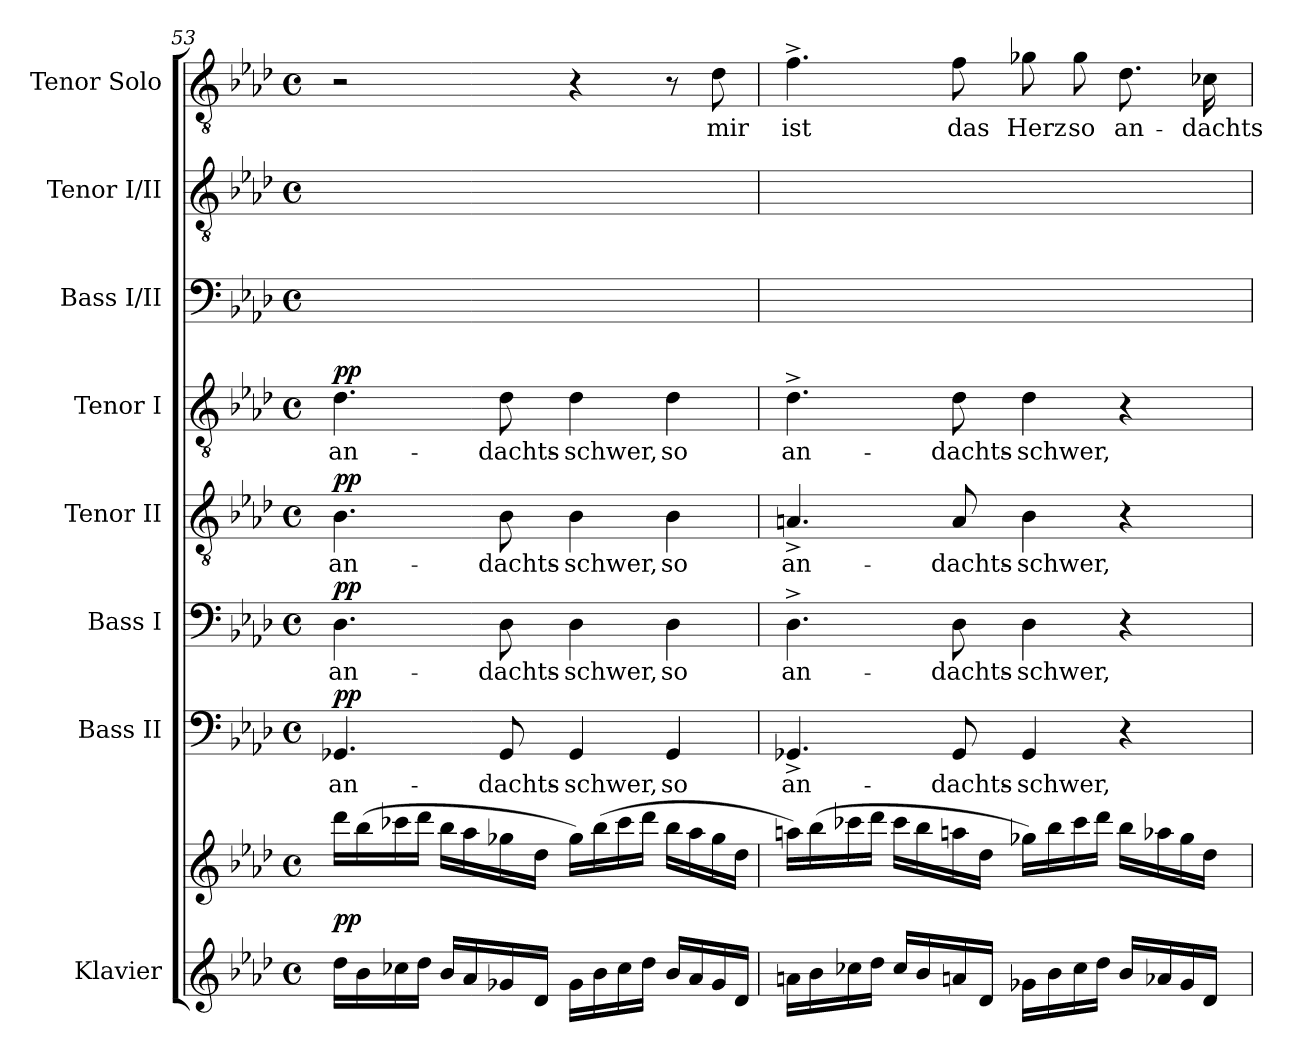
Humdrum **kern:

**kern	**kern	**dynam	**kern	**text	**dynam	**kern	**text	**dynam	**kern	**text	**dynam	**kern	**text	**dynam	**kern	**text	**kern	**text	**kern	**text
*part8	*part8	*part8	*part7	*part7	*part7	*part6	*part6	*part6	*part5	*part5	*part5	*part4	*part4	*part4	*part3	*part3	*part2	*part2	*part1	*part1
*staff9	*staff8	*staff8/9	*staff7	*staff7	*staff7	*staff6	*staff6	*staff6	*staff5	*staff5	*staff5	*staff4	*staff4	*staff4	*staff3	*staff3	*staff2	*staff2	*staff1	*staff1
*I"Klavier	*	*	*I"Bass II	*	*	*I"Bass I	*	*	*I"Tenor II	*	*	*I"Tenor I	*	*	*I"Bass I/II	*	*I"Tenor I/II	*	*I"Tenor Solo	*
*I'Klav.	*	*	*I'B.	*	*	*I'B.	*	*	*I'T.	*	*	*I'T.	*	*	*I'B.	*	*I'T.	*	*I'T. Solo	*
!!LO:LB:g=z
*clefG2	*clefG2	*	*clefF4	*	*	*clefF4	*	*	*clefGv2	*	*	*clefGv2	*	*	*clefF4	*	*clefGv2	*	*clefGv2	*
*	*	*	*	*	*	*	*	*	*ITrd7c12	*	*	*ITrd7c12	*	*	*	*	*ITrd7c12	*	*ITrd7c12	*
*k[b-e-a-d-]	*k[b-e-a-d-]	*	*k[b-e-a-d-]	*	*	*k[b-e-a-d-]	*	*	*k[b-e-a-d-]	*	*	*k[b-e-a-d-]	*	*	*k[b-e-a-d-]	*	*k[b-e-a-d-]	*	*k[b-e-a-d-]	*
*A-:	*A-:	*	*A-:	*	*	*A-:	*	*	*A-:	*	*	*A-:	*	*	*A-:	*	*A-:	*	*A-:	*
*M4/4	*M4/4	*	*M4/4	*	*	*M4/4	*	*	*M4/4	*	*	*M4/4	*	*	*M4/4	*	*M4/4	*	*M4/4	*
*met(c)	*met(c)	*	*met(c)	*	*	*met(c)	*	*	*met(c)	*	*	*met(c)	*	*	*met(c)	*	*met(c)	*	*met(c)	*
=53	=53	=53	=53	=53	=53	=53	=53	=53	=53	=53	=53	=53	=53	=53	=53	=53	=53	=53	=53	=53
!	!	!	!	!LO:LY:b:color=#000000	!	!	!	!	!	!	!	!	!	!	!	!	!	!	!	!
!	!	!	!	!	!	!	!LO:LY:b:color=#000000	!	!	!	!	!	!	!	!	!	!	!	!	!
!	!	!	!	!	!	!	!	!	!	!LO:LY:b:color=#000000	!	!	!	!	!	!	!	!	!	!
!	!	!	!	!	!	!	!	!	!	!	!	!	!LO:LY:b:color=#000000	!	!	!	!	!	!	!
!	!	!	!	!	!	!	!	!	!	!	!	!	!	!	!	!LO:LY:b:color=#000000	!	!	!	!
*	*	*	*	*	*	*	*	*	*	*	*	*	*	*	*^	*	*	*	*	*
!	!	!	!	!	!	!	!	!	!	!	!	!	!	!	!	!	!	!	!LO:LY:b:color=#000000	!	!
*	*	*	*	*	*	*	*	*	*	*	*	*	*	*	*	*	*	*^	*	*	*
16dd-i\LL	16ddd-i\LL	pp	4.GG-Xi/	an-	pp	4.D-i\	an-	pp	4.BB-i\	an-	pp	4.D-i\	an-	pp	4.D-i/yy	4.GG-Xi\yy	an-	4.D-i/yy	4.BB-i\yy	an-	2r	.
16b-i\	(16bb-i\	.	.	.	.	.	.	.	.	.	.	.	.	.	.	.	.	.	.	.	.	.
16cc-Xi\	16ccc-Xi\	.	.	.	.	.	.	.	.	.	.	.	.	.	.	.	.	.	.	.	.	.
16dd-i\JJ	16ddd-i\JJ	.	.	.	.	.	.	.	.	.	.	.	.	.	.	.	.	.	.	.	.	.
16b-i/LL	16bb-i\LL	.	.	.	.	.	.	.	.	.	.	.	.	.	.	.	.	.	.	.	.	.
16a-i/	16aa-i\	.	.	.	.	.	.	.	.	.	.	.	.	.	.	.	.	.	.	.	.	.
!	!	!	!	!LO:LY:b:color=#000000	!	!	!	!	!	!	!	!	!	!	!	!	!	!	!	!	!	!
!	!	!	!	!	!	!	!LO:LY:b:color=#000000	!	!	!	!	!	!	!	!	!	!	!	!	!	!	!
!	!	!	!	!	!	!	!	!	!	!LO:LY:b:color=#000000	!	!	!	!	!	!	!	!	!	!	!	!
!	!	!	!	!	!	!	!	!	!	!	!	!	!LO:LY:b:color=#000000	!	!	!	!	!	!	!	!	!
!	!	!	!	!	!	!	!	!	!	!	!	!	!	!	!	!	!LO:LY:b:color=#000000	!	!	!	!	!
!	!	!	!	!	!	!	!	!	!	!	!	!	!	!	!	!	!	!	!	!LO:LY:b:color=#000000	!	!
16g-Xi/	16gg-Xi\	.	8GG-i/	-dachts-	.	8D-i\	-dachts-	.	8BB-i\	-dachts-	.	8D-i\	-dachts-	.	8D-i\yy	8GG-i/yy	-dachts-	8D-i\yy	8BB-i\yy	-dachts-	.	.
16d-i/JJ	16dd-i\JJ	.	.	.	.	.	.	.	.	.	.	.	.	.	.	.	.	.	.	.	.	.
!	!	!	!	!LO:LY:b:color=#000000	!	!	!	!	!	!	!	!	!	!	!	!	!	!	!	!	!	!
!	!	!	!	!	!	!	!LO:LY:b:color=#000000	!	!	!	!	!	!	!	!	!	!	!	!	!	!	!
!	!	!	!	!	!	!	!	!	!	!LO:LY:b:color=#000000	!	!	!	!	!	!	!	!	!	!	!	!
!	!	!	!	!	!	!	!	!	!	!	!	!	!LO:LY:b:color=#000000	!	!	!	!	!	!	!	!	!
!	!	!	!	!	!	!	!	!	!	!	!	!	!	!	!	!	!LO:LY:b:color=#000000	!	!	!	!	!
!	!	!	!	!	!	!	!	!	!	!	!	!	!	!	!	!	!	!	!	!LO:LY:b:color=#000000	!	!
16g-i\LL	16gg-i\LL)	.	4GG-i/	-schwer,	.	4D-i\	-schwer,	.	4BB-i\	-schwer,	.	4D-i\	-schwer,	.	4D-i/yy	4GG-i\yy	-schwer,	4D-i/yy	4BB-i\yy	-schwer,	4r	.
16b-i\	(16bb-i\	.	.	.	.	.	.	.	.	.	.	.	.	.	.	.	.	.	.	.	.	.
16cc-i\	16ccc-i\	.	.	.	.	.	.	.	.	.	.	.	.	.	.	.	.	.	.	.	.	.
16dd-i\JJ	16ddd-i\JJ	.	.	.	.	.	.	.	.	.	.	.	.	.	.	.	.	.	.	.	.	.
!	!	!	!	!LO:LY:b:color=#000000	!	!	!	!	!	!	!	!	!	!	!	!	!	!	!	!	!	!
!	!	!	!	!	!	!	!LO:LY:b:color=#000000	!	!	!	!	!	!	!	!	!	!	!	!	!	!	!
!	!	!	!	!	!	!	!	!	!	!LO:LY:b:color=#000000	!	!	!	!	!	!	!	!	!	!	!	!
!	!	!	!	!	!	!	!	!	!	!	!	!	!LO:LY:b:color=#000000	!	!	!	!	!	!	!	!	!
!	!	!	!	!	!	!	!	!	!	!	!	!	!	!	!	!	!LO:LY:b:color=#000000	!	!	!	!	!
!	!	!	!	!	!	!	!	!	!	!	!	!	!	!	!	!	!	!	!	!LO:LY:b:color=#000000	!	!
16b-i/LL	16bb-i\LL	.	4GG-i/	so	.	4D-i\	so	.	4BB-i\	so	.	4D-i\	so	.	4D-i/yy	4GG-i\yy	so	4D-i/yy	4BB-i\yy	so	8r	.
16a-i/	16aa-i\	.	.	.	.	.	.	.	.	.	.	.	.	.	.	.	.	.	.	.	.	.
!	!	!	!	!	!	!	!	!	!	!	!	!	!	!	!	!	!	!	!	!	!	!LO:LY:b:color=#000000
16g-i/	16gg-i\	.	.	.	.	.	.	.	.	.	.	.	.	.	.	.	.	.	.	.	8D-i\	mir
16d-i/JJ	16dd-i\JJ	.	.	.	.	.	.	.	.	.	.	.	.	.	.	.	.	.	.	.	.	.
=54	=54	=54	=54	=54	=54	=54	=54	=54	=54	=54	=54	=54	=54	=54	=54	=54	=54	=54	=54	=54	=54	=54
!	!	!	!	!LO:LY:b:color=#000000	!	!	!	!	!	!	!	!	!	!	!	!	!	!	!	!	!	!
!	!	!	!	!	!	!	!LO:LY:b:color=#000000	!	!	!	!	!	!	!	!	!	!	!	!	!	!	!
!	!	!	!	!	!	!	!	!	!	!LO:LY:b:color=#000000	!	!	!	!	!	!	!	!	!	!	!	!
!	!	!	!	!	!	!	!	!	!	!	!	!	!LO:LY:b:color=#000000	!	!	!	!	!	!	!	!	!
!	!	!	!	!	!	!	!	!	!	!	!	!	!	!	!	!	!LO:LY:b:color=#000000	!	!	!	!	!
!	!	!	!	!	!	!	!	!	!	!	!	!	!	!	!	!	!	!	!	!LO:LY:b:color=#000000	!	!
!	!	!	!	!	!	!	!	!	!	!	!	!	!	!	!	!	!	!	!	!	!	!LO:LY:b:color=#000000
16ani\LL	16aani\LL)	.	4.GG-X^i/	an-	.	4.D-^i\	an-	.	4.AAn^i/	an-	.	4.D-^i\	an-	.	4.D-^i/yy	4.GG-X^i\yy	an-	4.D-^i/yy	4.AAn^i\yy	an-	4.F^i\	ist
16b-i\	(16bb-i\	.	.	.	.	.	.	.	.	.	.	.	.	.	.	.	.	.	.	.	.	.
16cc-Xi\	16ccc-Xi\	.	.	.	.	.	.	.	.	.	.	.	.	.	.	.	.	.	.	.	.	.
16dd-i\JJ	16ddd-i\JJ	.	.	.	.	.	.	.	.	.	.	.	.	.	.	.	.	.	.	.	.	.
16cc-i/LL	16ccc-i\LL	.	.	.	.	.	.	.	.	.	.	.	.	.	.	.	.	.	.	.	.	.
16b-i/	16bb-i\	.	.	.	.	.	.	.	.	.	.	.	.	.	.	.	.	.	.	.	.	.
!	!	!	!	!LO:LY:b:color=#000000	!	!	!	!	!	!	!	!	!	!	!	!	!	!	!	!	!	!
!	!	!	!	!	!	!	!LO:LY:b:color=#000000	!	!	!	!	!	!	!	!	!	!	!	!	!	!	!
!	!	!	!	!	!	!	!	!	!	!LO:LY:b:color=#000000	!	!	!	!	!	!	!	!	!	!	!	!
!	!	!	!	!	!	!	!	!	!	!	!	!	!LO:LY:b:color=#000000	!	!	!	!	!	!	!	!	!
!	!	!	!	!	!	!	!	!	!	!	!	!	!	!	!	!	!LO:LY:b:color=#000000	!	!	!	!	!
!	!	!	!	!	!	!	!	!	!	!	!	!	!	!	!	!	!	!	!	!LO:LY:b:color=#000000	!	!
!	!	!	!	!	!	!	!	!	!	!	!	!	!	!	!	!	!	!	!	!	!	!LO:LY:b:color=#000000
16ani/	16aani\	.	8GG-i/	-dachts-	.	8D-i\	-dachts-	.	8AAi/	-dachts-	.	8D-i\	-dachts-	.	8D-i\yy	8GG-i/yy	-dachts-	8D-i\yy	8AAi/yy	-dachts-	8Fi\	das
16d-i/JJ	16dd-i\JJ	.	.	.	.	.	.	.	.	.	.	.	.	.	.	.	.	.	.	.	.	.
!	!	!	!	!LO:LY:b:color=#000000	!	!	!	!	!	!	!	!	!	!	!	!	!	!	!	!	!	!
!	!	!	!	!	!	!	!LO:LY:b:color=#000000	!	!	!	!	!	!	!	!	!	!	!	!	!	!	!
!	!	!	!	!	!	!	!	!	!	!LO:LY:b:color=#000000	!	!	!	!	!	!	!	!	!	!	!	!
!	!	!	!	!	!	!	!	!	!	!	!	!	!LO:LY:b:color=#000000	!	!	!	!	!	!	!	!	!
!	!	!	!	!	!	!	!	!	!	!	!	!	!	!	!	!	!LO:LY:b:color=#000000	!	!	!	!	!
!	!	!	!	!	!	!	!	!	!	!	!	!	!	!	!	!	!	!	!	!LO:LY:b:color=#000000	!	!
!	!	!	!	!	!	!	!	!	!	!	!	!	!	!	!	!	!	!	!	!	!	!LO:LY:b:color=#000000
16g-Xi\LL	16gg-Xi\LL)	.	4GG-i/	-schwer,	.	4D-i\	-schwer,	.	4BB-i\	-schwer,	.	4D-i\	-schwer,	.	4D-i/yy	4GG-i\yy	-schwer,	4D-i/yy	4BB-i\yy	-schwer,	8G-Xi\	Herz
16b-i\	16bb-i\	.	.	.	.	.	.	.	.	.	.	.	.	.	.	.	.	.	.	.	.	.
!	!	!	!	!	!	!	!	!	!	!	!	!	!	!	!	!	!	!	!	!	!	!LO:LY:b:color=#000000
16cc-i\	16ccc-i\	.	.	.	.	.	.	.	.	.	.	.	.	.	.	.	.	.	.	.	8G-i\	so
16dd-i\JJ	16ddd-i\JJ	.	.	.	.	.	.	.	.	.	.	.	.	.	.	.	.	.	.	.	.	.
!	!	!	!	!	!	!	!	!	!	!	!	!	!	!	!	!	!	!	!	!	!	!LO:LY:b:color=#000000
16b-i/LL	16bb-i\LL	.	4r	.	.	4r	.	.	4r	.	.	4r	.	.	4ryy	4ryy	.	4ryy	4ryy	.	8.D-i\	an-
16a-Xi/	16aa-Xi\	.	.	.	.	.	.	.	.	.	.	.	.	.	.	.	.	.	.	.	.	.
16g-i/	16gg-i\	.	.	.	.	.	.	.	.	.	.	.	.	.	.	.	.	.	.	.	.	.
!	!	!	!	!	!	!	!	!	!	!	!	!	!	!	!	!	!	!	!	!	!	!LO:LY:b:color=#000000
16d-i/JJ	16dd-i\JJ	.	.	.	.	.	.	.	.	.	.	.	.	.	.	.	.	.	.	.	16C-Xi\	-dachts-
*	*	*	*	*	*	*	*	*	*	*	*	*	*	*	*v	*v	*	*	*	*	*	*
*	*	*	*	*	*	*	*	*	*	*	*	*	*	*	*	*	*v	*v	*	*	*
=	=	=	=	=	=	=	=	=	=	=	=	=	=	=	=	=	=	=	=	=
*-	*-	*-	*-	*-	*-	*-	*-	*-	*-	*-	*-	*-	*-	*-	*-	*-	*-	*-	*-	*-
